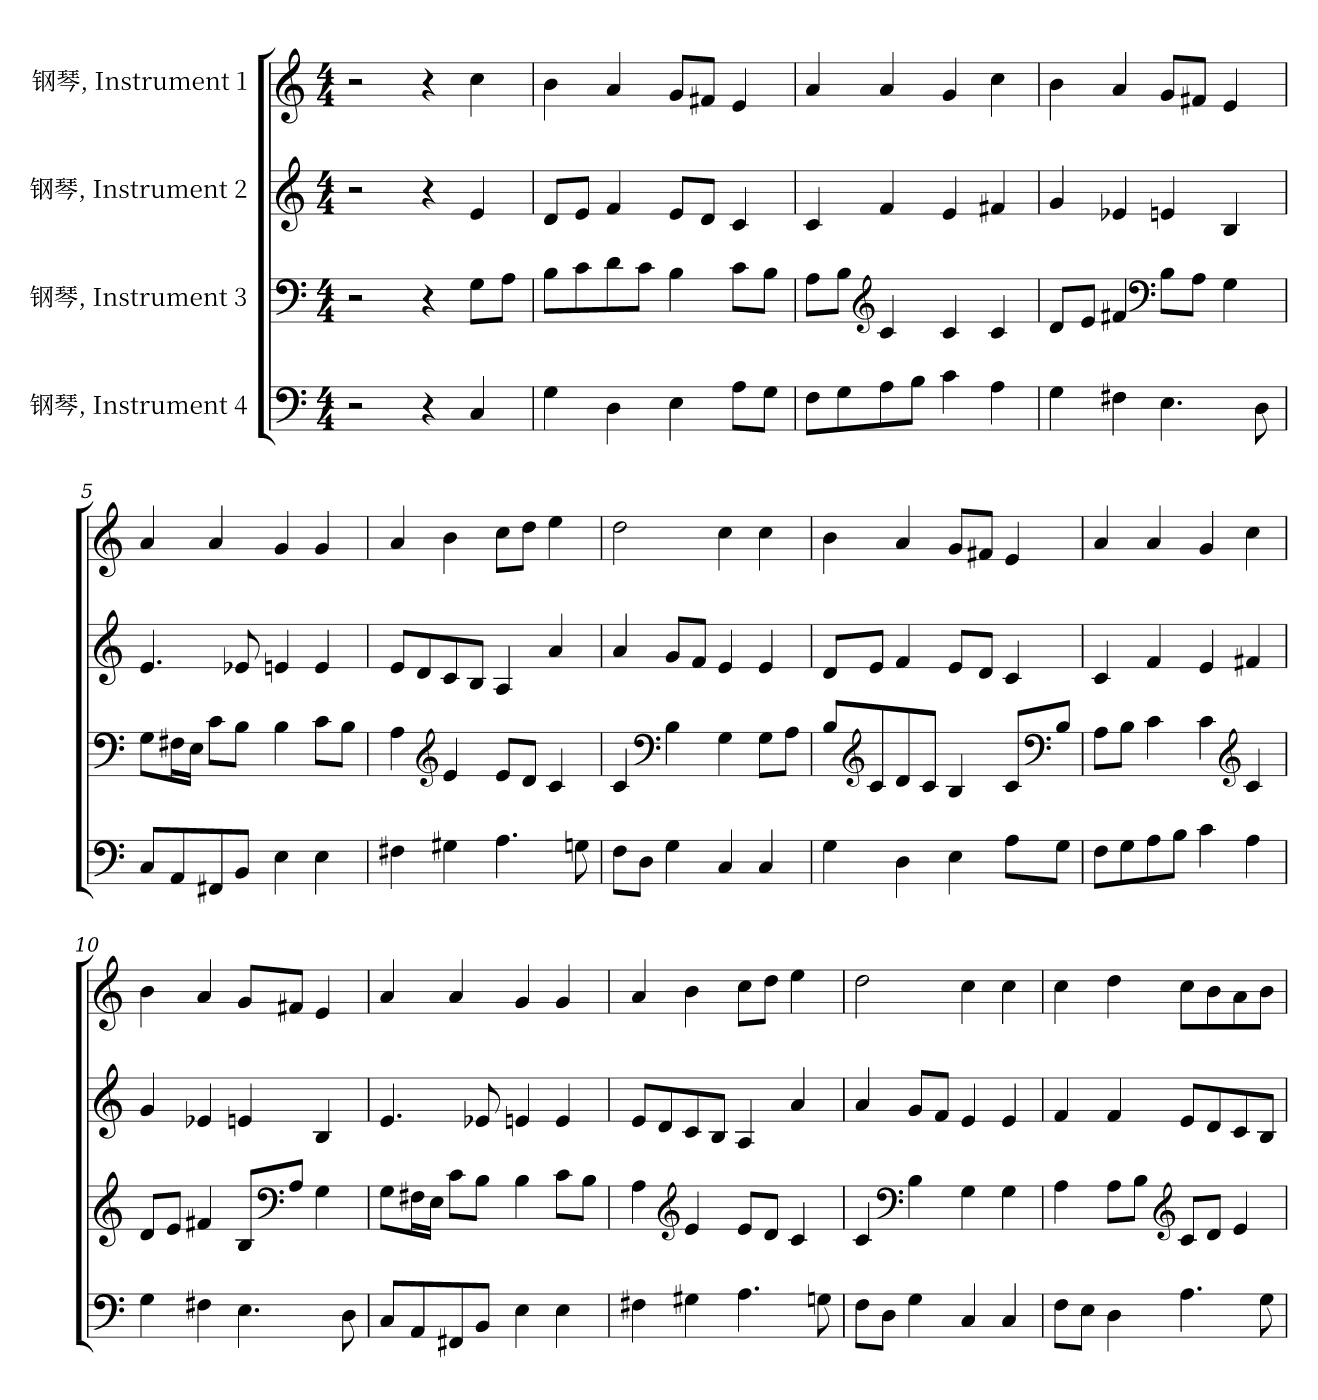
**kern	**kern	**kern	**kern
*part4	*part3	*part2	*part1
*staff4	*staff3	*staff2	*staff1
*I"钢琴, Instrument 4	*I"钢琴, Instrument 3	*I"钢琴, Instrument 2	*I"钢琴, Instrument 1
*clefF4	*clefF4	*clefG2	*clefG2
*k[]	*k[]	*k[]	*k[]
*M4/4	*M4/4	*M4/4	*M4/4
*MM96	*MM96	*MM96	*MM96
=1	=1	=1	=1
2r	2r	2r	2r
4r	4r	4r	4r
4C/	8G\L	4e/	4cc\
.	8A\J	.	.
=2	=2	=2	=2
4G\	8B\L	8d/L	4b\
.	8c\	8e/J	.
4D\	8d\	4f/	4a/
.	8c\J	.	.
4E\	4B\	8e/L	8g/L
.	.	8d/J	8f#X/J
8A\L	8c\L	4c/	4e/
8G\J	8B\J	.	.
=3	=3	=3	=3
8F\L	8A\L	4c/	4a/
8G\	8B\J	.	.
*	*clefG2	*	*
8A\	4c/	4f/	4a/
8B\J	.	.	.
4c\	4c/	4e/	4g/
4A\	4c/	4f#X/	4cc\
=4	=4	=4	=4
4G\	8d/L	4g/	4b\
.	8e/J	.	.
4F#X\	4f#X/	4e-X/	4a/
*	*clefF4	*	*
4.E\	8B\L	4en/	8g/L
.	8A\J	.	8f#X/J
.	4G\	4B/	4e/
8D\	.	.	.
!!LO:LB:g=z
=5	=5	=5	=5
8C/L	8G\L	4.e/	4a/
8AA/	16F#X\L	.	.
.	16E\JJ	.	.
8FF#X/	8c\L	.	4a/
8BB/J	8B\J	8e-X/	.
4E\	4B\	4en/	4g/
4E\	8c\L	4e/	4g/
.	8B\J	.	.
=6	=6	=6	=6
4F#X\	4A\	8e/L	4a/
.	.	8d/	.
*	*clefG2	*	*
4G#X\	4e/	8c/	4b\
.	.	8B/J	.
4.A\	8e/L	4A/	8cc\L
.	8d/J	.	8dd\J
.	4c/	4a/	4ee\
8Gn\	.	.	.
=7	=7	=7	=7
8F\L	4c/	4a/	2dd\
8D\J	.	.	.
*	*clefF4	*	*
4G\	4B\	8g/L	.
.	.	8f/J	.
4C/	4G\	4e/	4cc\
4C/	8G\L	4e/	4cc\
.	8A\J	.	.
=8	=8	=8	=8
4G\	8B/L	8d/L	4b\
*	*clefG2	*	*
.	8c/	8e/J	.
4D\	8d/	4f/	4a/
.	8c/J	.	.
4E\	4B/	8e/L	8g/L
.	.	8d/J	8f#X/J
8A\L	8c/L	4c/	4e/
*	*clefF4	*	*
8G\J	8B/J	.	.
!!LO:LB:g=z
=9	=9	=9	=9
8F\L	8A\L	4c/	4a/
8G\	8B\J	.	.
8A\	4c\	4f/	4a/
8B\J	.	.	.
4c\	4c\	4e/	4g/
*	*clefG2	*	*
4A\	4c/	4f#X/	4cc\
=10	=10	=10	=10
4G\	8d/L	4g/	4b\
.	8e/J	.	.
4F#X\	4f#X/	4e-X/	4a/
4.E\	8B/L	4en/	8g/L
*	*clefF4	*	*
.	8A/J	.	8f#X/J
.	4G\	4B/	4e/
8D\	.	.	.
=11	=11	=11	=11
8C/L	8G\L	4.e/	4a/
8AA/	16F#X\L	.	.
.	16E\JJ	.	.
8FF#X/	8c\L	.	4a/
8BB/J	8B\J	8e-X/	.
4E\	4B\	4en/	4g/
4E\	8c\L	4e/	4g/
.	8B\J	.	.
=12	=12	=12	=12
4F#X\	4A\	8e/L	4a/
.	.	8d/	.
*	*clefG2	*	*
4G#X\	4e/	8c/	4b\
.	.	8B/J	.
4.A\	8e/L	4A/	8cc\L
.	8d/J	.	8dd\J
.	4c/	4a/	4ee\
8Gn\	.	.	.
!!LO:PB:g=z
=13	=13	=13	=13
8F\L	4c/	4a/	2dd\
8D\J	.	.	.
*	*clefF4	*	*
4G\	4B\	8g/L	.
.	.	8f/J	.
4C/	4G\	4e/	4cc\
4C/	4G\	4e/	4cc\
=14	=14	=14	=14
8F\L	4A\	4f/	4cc\
8E\J	.	.	.
4D\	8A\L	4f/	4dd\
.	8B\J	.	.
*	*clefG2	*	*
4.A\	8c/L	8e/L	8cc\L
.	8d/J	8d/	8b\
.	4e/	8c/	8a\
8G\	.	8B/J	8b\J
=	=	=	=
*-	*-	*-	*-
